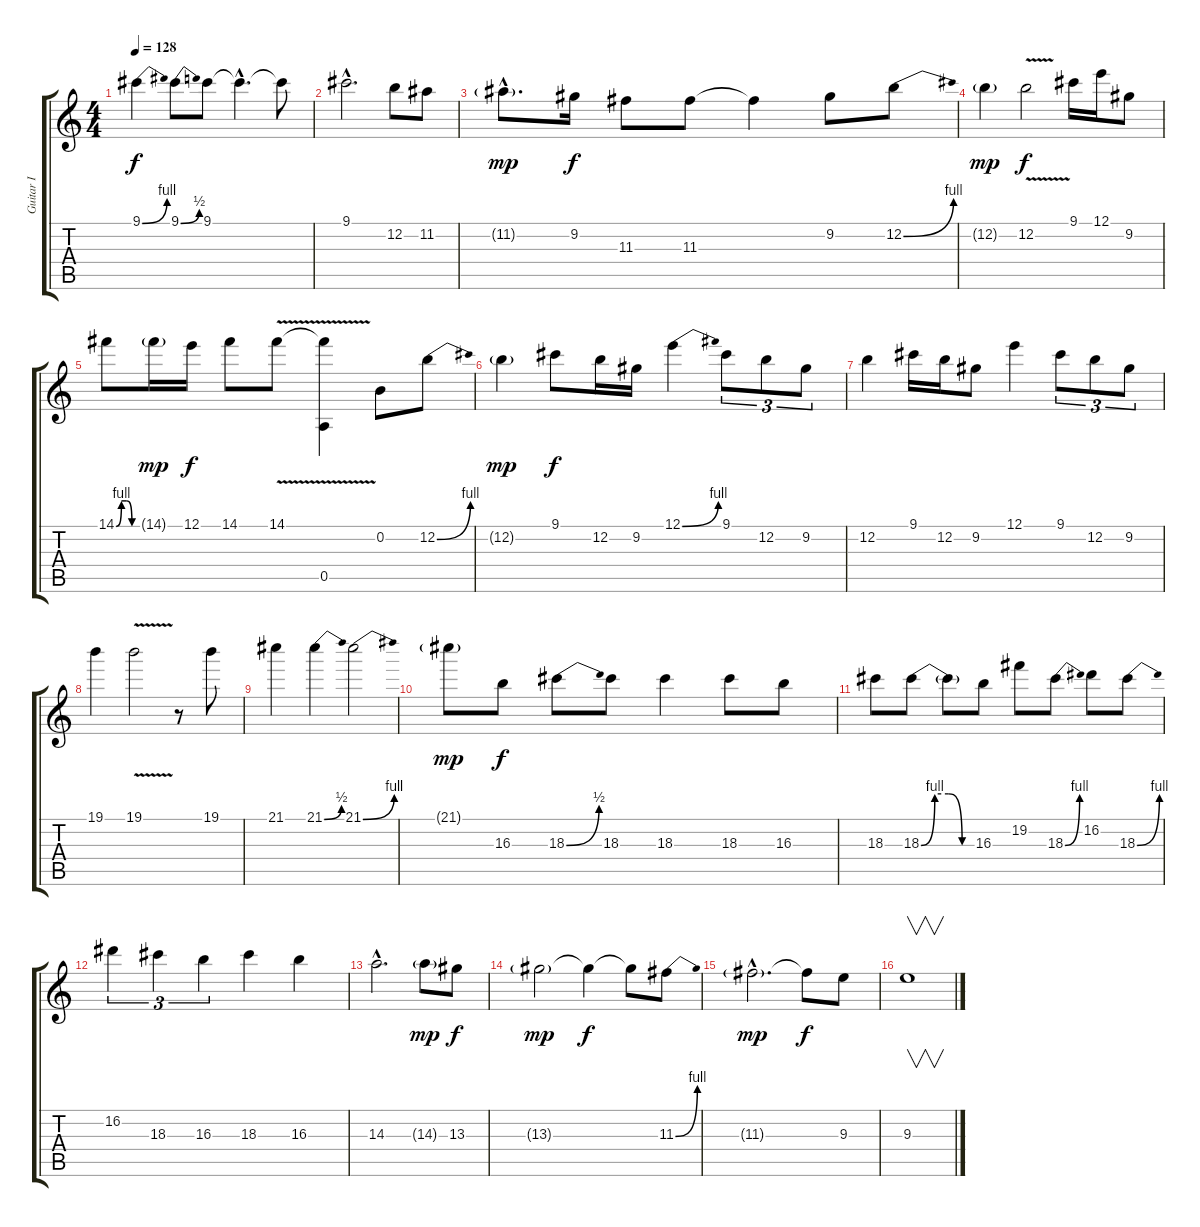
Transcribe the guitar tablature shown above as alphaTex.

\track ("Guitar I" "Guitar I") {instrument electricguitarclean}
\staff {score tabs}
\tuning (E4 B3 G3 D3 A2 E2) {hide}
\ts (4 4)
\tempo 128
\clef g2
\ks c
9.1{be (bend 0 0 60 4)}.4{dy f} 9.1{be (bend 0 0 60 2)}.8 9.1.8 9.1{hac t}.4{d} 9.1{t}.8 |
9.1{hac}.2{d} 12.2.8 11.2.8 |
11.2{g hac}.8{d dy mp} 9.2.16{dy f} 11.3.8 11.3.8 11.3{t}.4 9.2.8 12.2{be (bend 0 0 60 4)}.8 |
12.2{g}.4{dy mp} 12.2{v}.2{dy f} 9.1.16 12.1.16 9.2.8 |
14.1{be (custom 0 0 15 4 30 4 45 0 60 0)}.8 14.1{g}.16{dy mp} 12.1.16{dy f} 14.1.8 14.1{v}.8 (14.1{t} 0.5).4 0.2.8 12.2{be (bend 0 0 60 4)}.8 |
12.2{g}.4{dy mp} 9.1.8{dy f} 12.2.16 9.2.16 12.1{be (bend 0 0 60 4)}.4 9.1.8{tu (3 2)} 12.2.8{tu (3 2)} 9.2.8{tu (3 2)} |
12.2.4 9.1.16 12.2.16 9.2.8 12.1.4 9.1.8{tu (3 2)} 12.2.8{tu (3 2)} 9.2.8{tu (3 2)} |
19.1.4 19.1{v}.2 r.8 19.1.8 |
21.1.4 21.1{be (bend 0 0 60 2)}.4 21.1{be (bend 0 0 60 4)}.2 |
21.1{g}.8{dy mp} 16.3.8{dy f} 18.3{be (bend 0 0 60 2)}.8 18.3.8 18.3.4 18.3.8 16.3.8 |
18.3.8 18.3{be (custom 0 0 15 4 30 4 45 0 60 0)}.8 18.3{t}.8 16.3.8 19.2.8 18.3{be (bend 0 0 60 4)}.8 16.2.8 18.3{be (bend 0 0 60 4)}.8 |
16.2.4{tu (3 2)} 18.3.4{tu (3 2)} 16.3.4{tu (3 2)} 18.3.4 16.3.4 |
14.3{hac}.2{d} 14.3{g}.8{dy mp} 13.3.8{dy f} |
13.3{g}.2{dy mp} 13.3{t}.4{dy f} 13.3{t}.8 11.3{be (bend 0 0 60 4)}.8 |
11.3{g hac}.2{d dy mp} 11.3{t}.8{dy f} 9.3.8 |
9.3.1{v}
